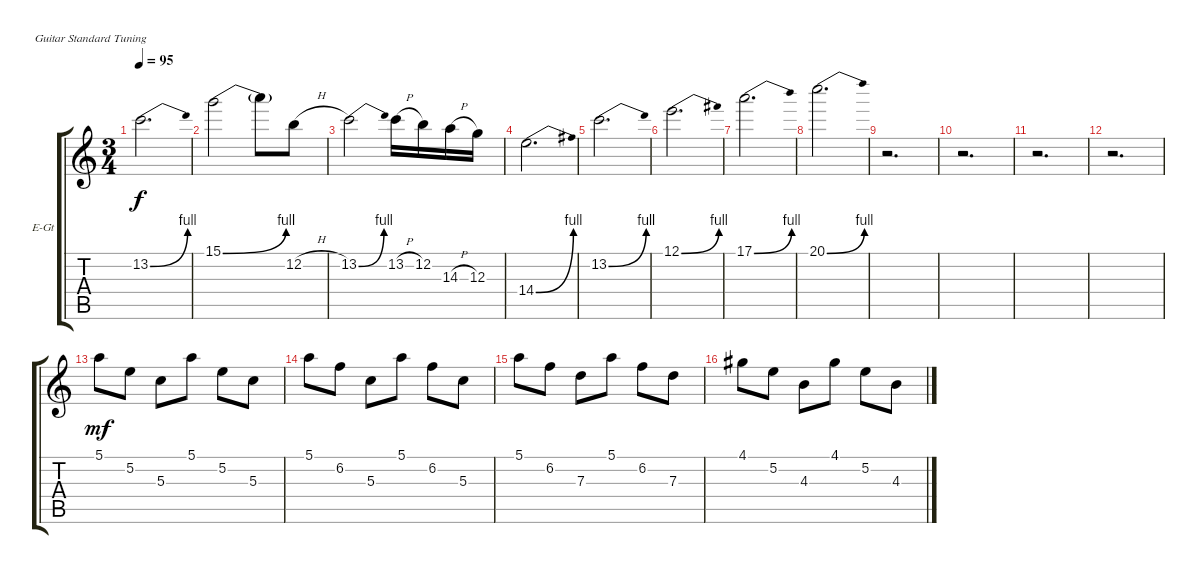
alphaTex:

\defaultSystemsLayout 4
\bracketExtendMode groupsimilarinstruments
\firstSystemTrackNameOrientation horizontal
\otherSystemsTrackNameOrientation horizontal
\track ("Electric Guitar" "E-Gt") {instrument electricguitarclean}
\staff {score tabs}
\tuning (E4 B3 G3 D3 A2 E2)
\ts (3 4)
\tempo 95
\clef g2
\ks c
13.2{be (bend 0 0 15 4)}.2{d dy f} |
15.1{be (bend 0 0 15 4)}.2 15.1{t}.8 12.2{h}.8 |
13.2{be (bend 0 0 15 4)}.2 13.2{h}.16 12.2.16 14.3{h}.16 12.3.16 |
14.4{be (bend 0 0 15 4)}.2{d} |
13.2{be (bend 0 0 15 4)}.2{d} |
12.1{be (bend 0 0 15 4)}.2{d} |
17.1{be (bend 0 0 15 4)}.2{d} |
20.1{be (bend 0 0 15 4)}.2{d} |
r.2{d} |
r.2{d} |
r.2{d} |
r.2{d} |
5.1.8{dy mf} 5.2.8 5.3.8 5.1.8 5.2.8 5.3.8 |
5.1.8 6.2.8 5.3.8 5.1.8 6.2.8 5.3.8 |
5.1.8 6.2.8 7.3.8 5.1.8 6.2.8 7.3.8 |
4.1.8 5.2.8 4.3.8 4.1.8 5.2.8 4.3.8
